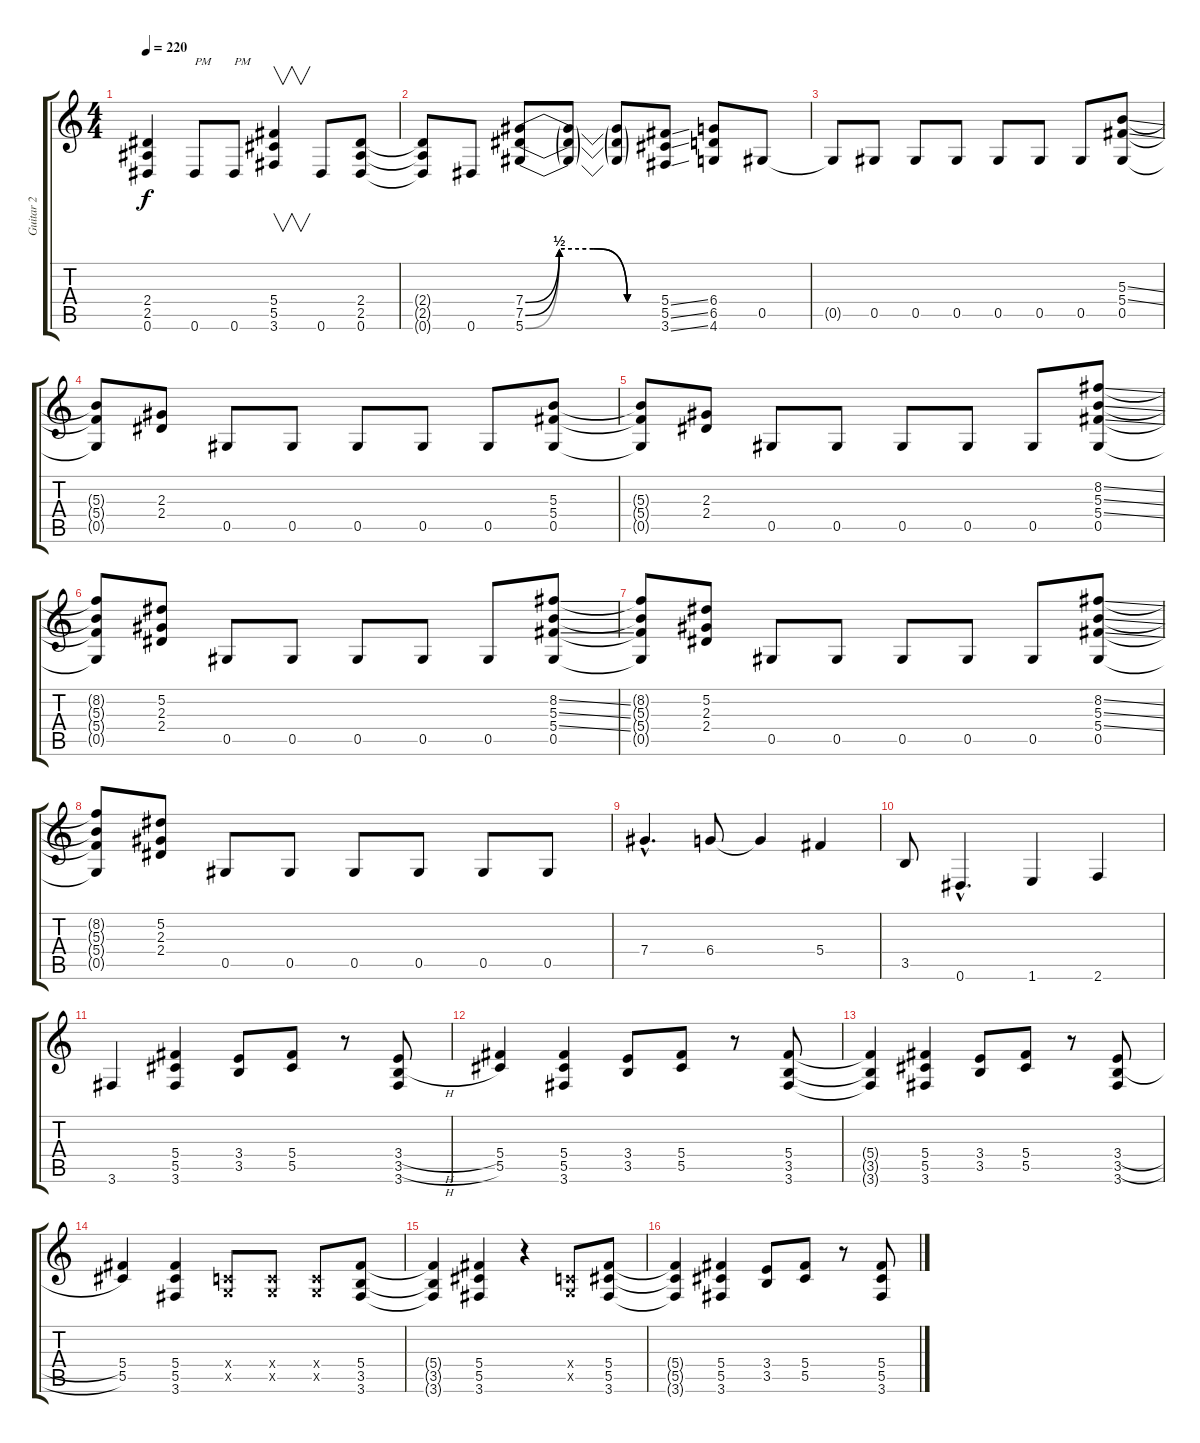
\track ("Guitar 2" "Guitar 2") {instrument distortionguitar}
\staff {score tabs}
\tuning (Eb4 Bb3 Gb3 Db3 Ab2 Eb2) {hide}
\ts (4 4)
\tempo 220
\clef g2
\ks c
(2.4{t} 2.5{t} 0.6{t}).4{dy f} 0.6.8{txt "PM"} 0.6.8{txt "PM"} (5.4 5.5 3.6).4{v} 0.6.8 (2.4 2.5 0.6).8 |
(2.4{t} 2.5{t} 0.6{t}).8 0.6.8 (7.4{be (custom 0 0 15 2 30 2 45 0 60 0)} 7.5{be (custom 0 0 15 2 30 2 45 0 60 0)} 5.6{be (custom 0 0 15 2 30 2 45 0 60 0)}).8 (7.4{t} 7.5{t} 5.6{t}).8 (7.4{t} 7.5{t} 5.6{t}).8 (5.4{ss} 5.5{ss} 3.6{ss}).8 (6.4 6.5 4.6).8 0.5.8 |
0.5{t}.8 0.5.8 0.5.8 0.5.8 0.5.8 0.5.8 0.5.8 (5.3{ss} 5.4{ss} 0.5).8 |
(5.3{t} 5.4{t} 0.5{t}).8 (2.3 2.4).8 0.5.8 0.5.8 0.5.8 0.5.8 0.5.8 (5.3 5.4 0.5).8 |
(5.3{t} 5.4{t} 0.5{t}).8 (2.3 2.4).8 0.5.8 0.5.8 0.5.8 0.5.8 0.5.8 (8.2{ss} 5.3{ss} 5.4{ss} 0.5).8 |
(8.2{t} 5.3{t} 5.4{t} 0.5{t}).8 (5.2 2.3 2.4).8 0.5.8 0.5.8 0.5.8 0.5.8 0.5.8 (8.2{ss} 5.3{ss} 5.4{ss} 0.5).8 |
(8.2{t} 5.3{t} 5.4{t} 0.5{t}).8 (5.2 2.3 2.4).8 0.5.8 0.5.8 0.5.8 0.5.8 0.5.8 (8.2{ss} 5.3{ss} 5.4{ss} 0.5).8 |
(8.2{t} 5.3{t} 5.4{t} 0.5{t}).8 (5.2 2.3 2.4).8 0.5.8 0.5.8 0.5.8 0.5.8 0.5.8 0.5.8 |
7.4{hac}.4{d} 6.4.8 6.4{t}.4 5.4.4 |
3.5.8 0.6{hac}.4{d} 1.6.4 2.6.4 |
3.6.4 (5.4 5.5 3.6).4 (3.4 3.5).8 (5.4 5.5).8 r.8 (3.4{h} 3.5{h} 3.6).8 |
(5.4 5.5).4 (5.4 5.5 3.6).4 (3.4 3.5).8 (5.4 5.5).8 r.8 (5.4 3.5 3.6).8 |
(5.4{t} 3.5{t} 3.6{t}).4 (5.4 5.5 3.6).4 (3.4 3.5).8 (5.4 5.5).8 r.8 (3.4{h} 3.5{h} 3.6).8 |
(5.4 5.5).4 (5.4 5.5 3.6).4 (-1.4{x} -1.5{x}).8 (-1.4{x} -1.5{x}).8 (-1.4{x} -1.5{x}).8 (5.4 3.5 3.6).8 |
(5.4{t} 3.5{t} 3.6{t}).4 (5.4 5.5 3.6).4 r.4 (-1.4{x} -1.5{x}).8 (5.4 5.5 3.6).8 |
(5.4{t} 5.5{t} 3.6{t}).4 (5.4 5.5 3.6).4 (3.4 3.5).8 (5.4 5.5).8 r.8 (5.4 5.5 3.6).8
